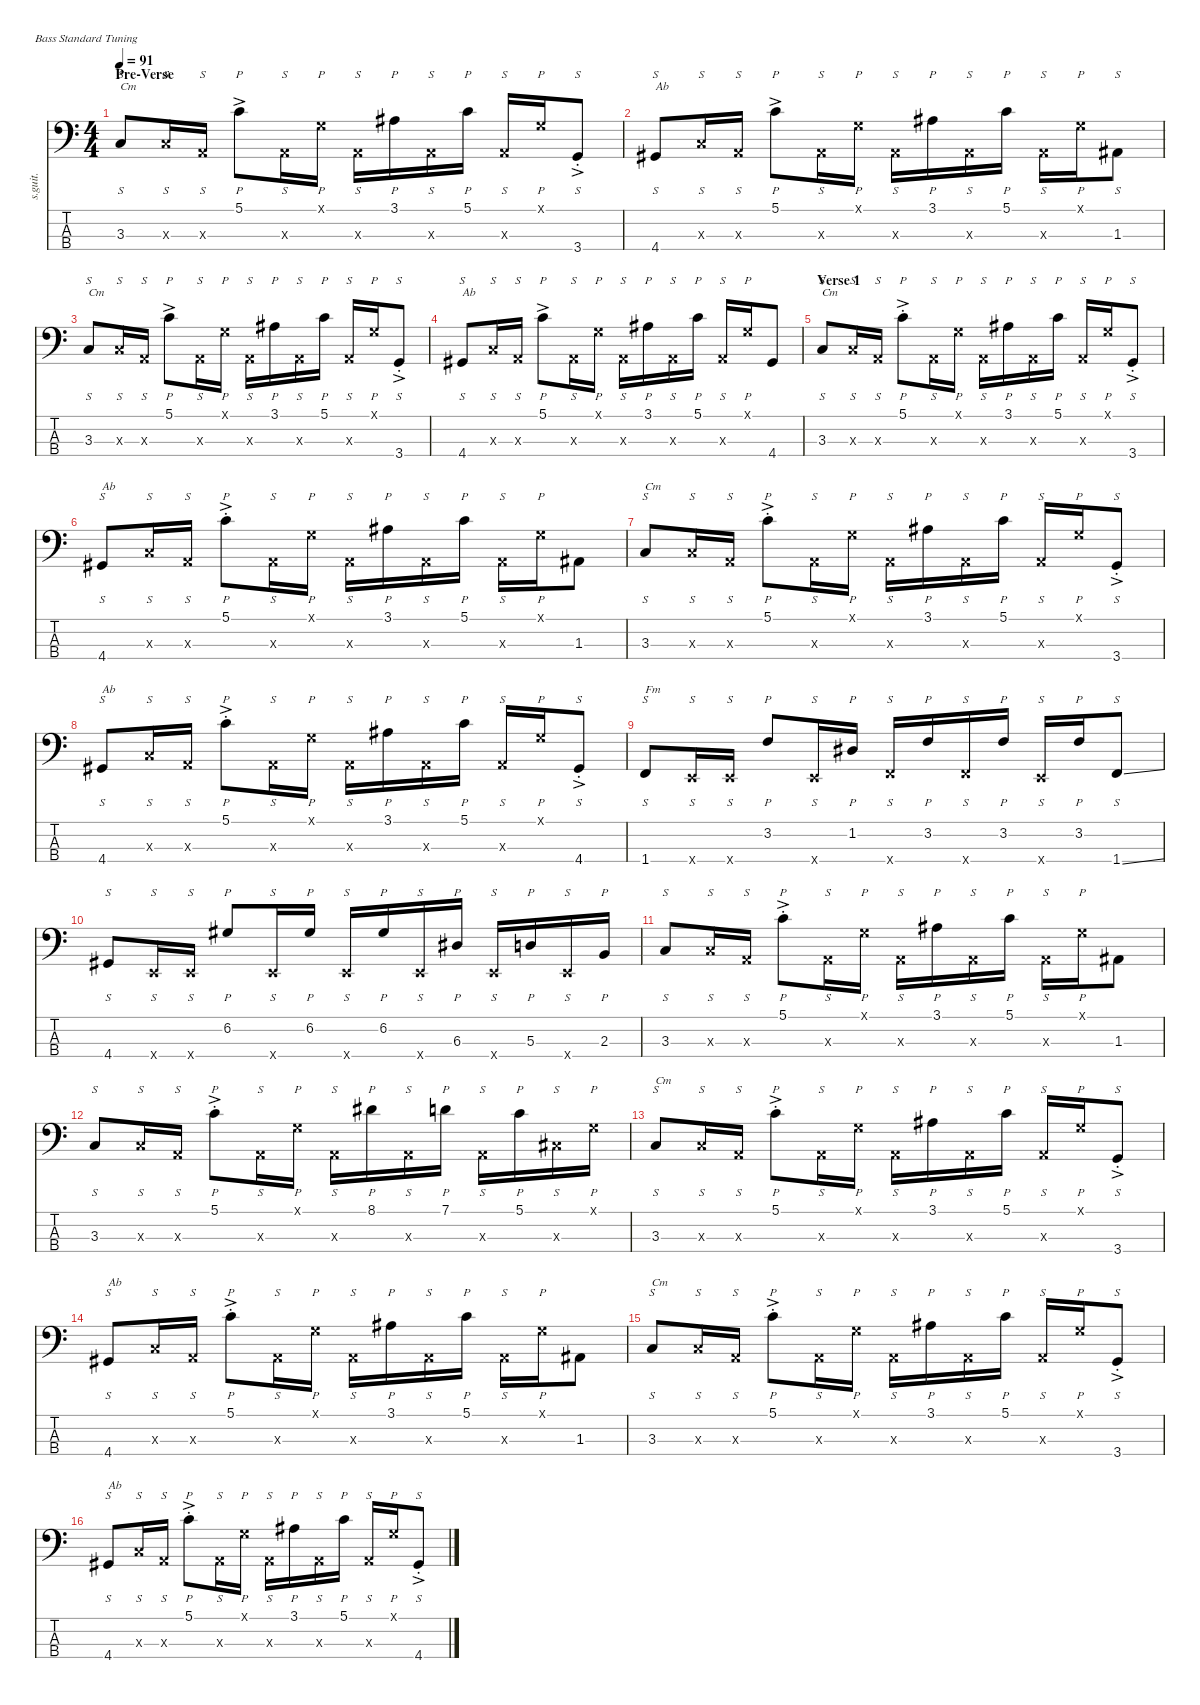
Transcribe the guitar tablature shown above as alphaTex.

\defaultSystemsLayout 4
\hideDynamics
\bracketExtendMode nobrackets
\track ("Flea" "s.guit.") {instrument electricbassfinger}
\staff {score tabs}
\tuning (G2 D2 A1 E1)
\ts (4 4)
\section ("" "Pre-Verse")
\tempo 91
\clef f4
\ks c
3.3.8{s txt "Cm" dy mp} 3.3{x}.16{s} 0.3{x}.16{s} 5.1{ac}.8{p} 0.3{x}.16{s dy mf} 0.1{x}.16{p} 0.3{x}.16{s} 3.1{acc #}.16{p} 0.3{x}.16{s} 5.1.16{p} 0.3{x}.16{s} 0.1{x}.16{p dy mp} 3.4{ac st}.8{s} |
4.4{acc #}.8{s txt "Ab" dy mf} 3.3{x}.16{s} 0.3{x}.16{s} 5.1{ac}.8{p dy mp} 0.3{x}.16{s dy mf} 0.1{x}.16{p} 0.3{x}.16{s} 3.1{acc #}.16{p} 0.3{x}.16{s} 5.1.16{p} 0.3{x}.16{s} 0.1{x}.16{p} 1.3{acc #}.8{s dy mp} |
3.3.8{s txt "Cm" dy mf} 3.3{x}.16{s} 0.3{x}.16{s} 5.1{ac}.8{p dy mp} 0.3{x}.16{s dy mf} 0.1{x}.16{p} 0.3{x}.16{s} 3.1{acc #}.16{p} 0.3{x}.16{s} 5.1.16{p} 0.3{x}.16{s} 0.1{x}.16{p dy mp} 3.4{ac st}.8{s} |
4.4{acc #}.8{s txt "Ab" dy mf} 3.3{x}.16{s} 0.3{x}.16{s} 5.1{ac}.8{p dy mp} 0.3{x}.16{s dy mf} 0.1{x}.16{p} 0.3{x}.16{s} 3.1{acc #}.16{p} 0.3{x}.16{s} 5.1.16{p} 0.3{x}.16{s} 0.1{x}.16{p} 4.4{acc #}.8 |
\section ("" "Verse 1")
3.3.8{s txt "Cm"} 3.3{x}.16{s} 0.3{x}.16{s} 5.1{ac st}.8{p dy mp} 0.3{x}.16{s dy mf} 0.1{x}.16{p} 0.3{x}.16{s} 3.1{acc #}.16{p} 0.3{x}.16{s} 5.1.16{p} 0.3{x}.16{s} 0.1{x}.16{p} 3.4{ac st}.8{s dy mp} |
4.4{acc #}.8{s txt "Ab" dy mf} 3.3{x}.16{s} 0.3{x}.16{s} 5.1{ac st}.8{p dy mp} 0.3{x}.16{s dy mf} 0.1{x}.16{p} 0.3{x}.16{s} 3.1{acc #}.16{p} 0.3{x}.16{s} 5.1.16{p} 0.3{x}.16{s} 0.1{x}.16{p} 1.3{acc #}.8 |
3.3.8{s txt "Cm"} 3.3{x}.16{s} 0.3{x}.16{s} 5.1{ac st}.8{p dy mp} 0.3{x}.16{s dy mf} 0.1{x}.16{p} 0.3{x}.16{s} 3.1{acc #}.16{p} 0.3{x}.16{s} 5.1.16{p} 0.3{x}.16{s} 0.1{x}.16{p} 3.4{ac st}.8{s dy mp} |
4.4{acc #}.8{s txt "Ab" dy mf} 3.3{x}.16{s} 0.3{x}.16{s} 5.1{ac st}.8{p dy mp} 0.3{x}.16{s dy mf} 0.1{x}.16{p} 0.3{x}.16{s} 3.1{acc #}.16{p} 0.3{x}.16{s} 5.1.16{p} 0.3{x}.16{s} 0.1{x}.16{p} 4.4{ac st acc #}.8{s dy mp} |
1.4.8{s txt "Fm" dy mf} 0.4{x}.16{s} 0.4{x}.16{s} 3.2.8{p} 0.4{x}.16{s} 1.2{acc #}.16{p} 1.4{x}.16{s} 3.2.16{p} 1.4{x}.16{s} 3.2.16{p} 0.4{x}.16{s} 3.2.16{p} 1.4{ss}.8{s} |
4.4{acc #}.8{s} 0.4{x}.16{s} 0.4{x}.16{s} 6.2{acc #}.8{p} 0.4{x}.16{s} 6.2{acc #}.16{p} 0.4{x}.16{s} 6.2{acc #}.16{p} 0.4{x}.16{s} 6.3{acc #}.16{p} 0.4{x}.16{s} 5.3.16{p} 0.4{x}.16{s} 2.3.16{p} |
3.3.8{s} 3.3{x}.16{s} 0.3{x}.16{s} 5.1{ac st}.8{p dy mp} 0.3{x}.16{s dy mf} 0.1{x}.16{p} 0.3{x}.16{s} 3.1{acc #}.16{p} 0.3{x}.16{s} 5.1.16{p} 0.3{x}.16{s} 0.1{x}.16{p} 1.3{acc #}.8 |
3.3.8{s} 3.3{x}.16{s} 0.3{x}.16{s} 5.1{ac st}.8{p dy mp} 0.3{x}.16{s dy mf} 0.1{x}.16{p} 0.3{x}.16{s} 8.1{acc #}.16{p} 0.3{x}.16{s} 7.1.16{p} 0.3{x}.16{s} 5.1.16{p} 4.3{x acc #}.16{s} 0.1{x}.16{p} |
3.3.8{s txt "Cm"} 3.3{x}.16{s} 0.3{x}.16{s} 5.1{ac st}.8{p dy mp} 0.3{x}.16{s dy mf} 0.1{x}.16{p} 0.3{x}.16{s} 3.1{acc #}.16{p} 0.3{x}.16{s} 5.1.16{p} 0.3{x}.16{s} 0.1{x}.16{p} 3.4{ac st}.8{s dy mp} |
4.4{acc #}.8{s txt "Ab" dy mf} 3.3{x}.16{s} 0.3{x}.16{s} 5.1{ac st}.8{p dy mp} 0.3{x}.16{s dy mf} 0.1{x}.16{p} 0.3{x}.16{s} 3.1{acc #}.16{p} 0.3{x}.16{s} 5.1.16{p} 0.3{x}.16{s} 0.1{x}.16{p} 1.3{acc #}.8 |
3.3.8{s txt "Cm"} 3.3{x}.16{s} 0.3{x}.16{s} 5.1{ac st}.8{p dy mp} 0.3{x}.16{s dy mf} 0.1{x}.16{p} 0.3{x}.16{s} 3.1{acc #}.16{p} 0.3{x}.16{s} 5.1.16{p} 0.3{x}.16{s} 0.1{x}.16{p} 3.4{ac st}.8{s dy mp} |
4.4{acc #}.8{s txt "Ab" dy mf} 3.3{x}.16{s} 0.3{x}.16{s} 5.1{ac st}.8{p dy mp} 0.3{x}.16{s dy mf} 0.1{x}.16{p} 0.3{x}.16{s} 3.1{acc #}.16{p} 0.3{x}.16{s} 5.1.16{p} 0.3{x}.16{s} 0.1{x}.16{p} 4.4{ac st acc #}.8{s dy mp}
